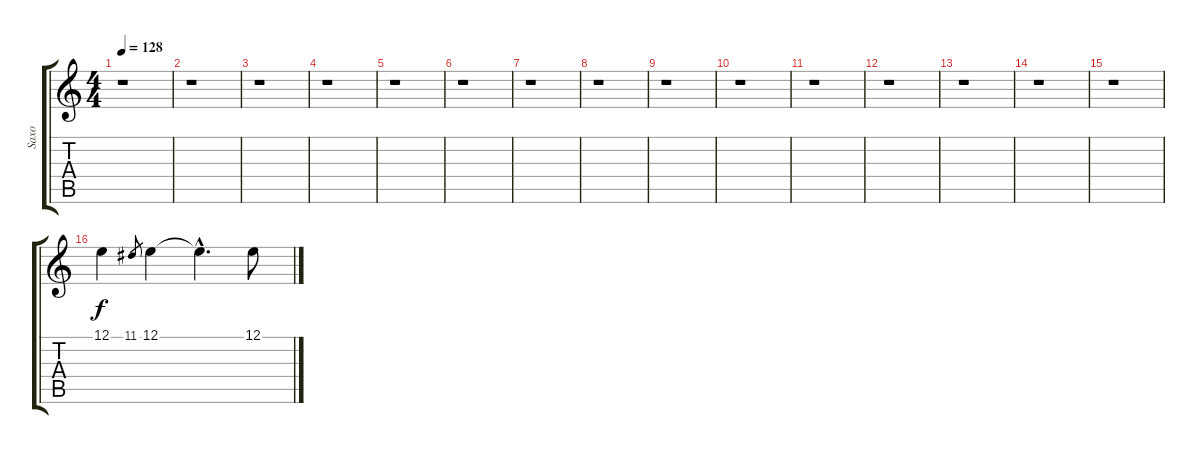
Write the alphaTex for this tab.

\track ("Saxo" "Saxo") {instrument tenorsax}
\staff {score tabs}
\tuning (E4 B3 G3 D3 A2 E2) {hide}
\ts (4 4)
\tempo 128
\clef g2
\ks c
r.1{dy f} |
r.1 |
r.1 |
r.1 |
r.1 |
r.1 |
r.1 |
r.1 |
r.1 |
r.1 |
r.1 |
r.1 |
r.1 |
r.1 |
r.1 |
12.1.4 11.1.8{gr} 12.1.4 12.1{hac t}.4{d} 12.1.8
